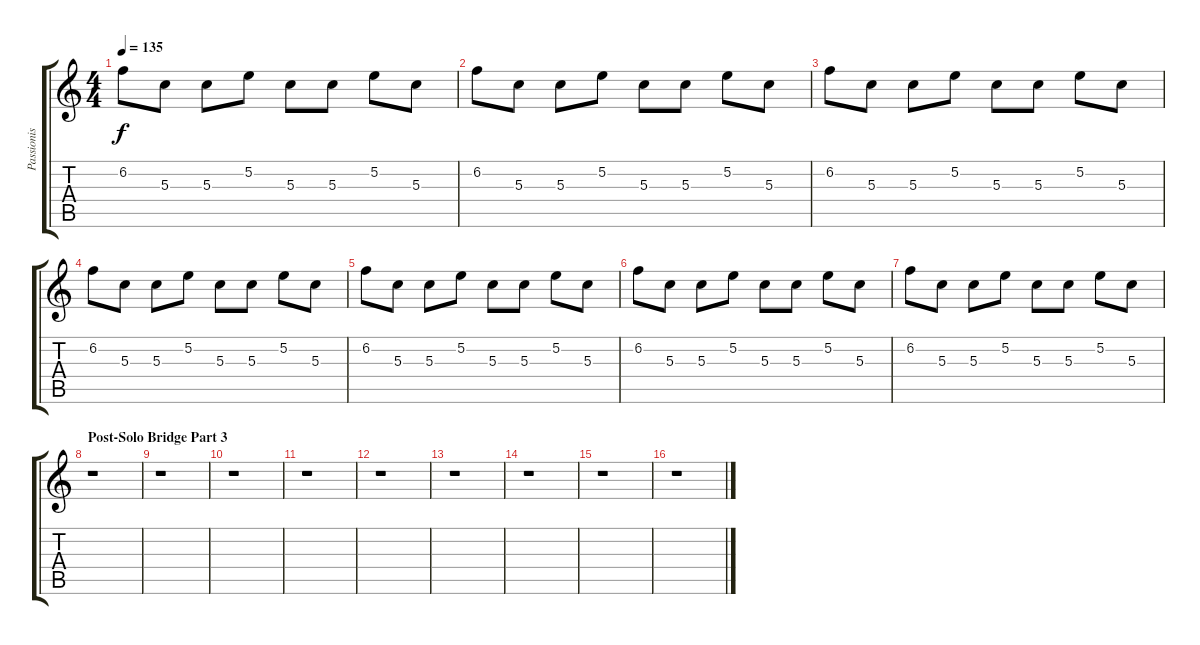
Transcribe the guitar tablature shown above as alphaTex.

\track ("Passionis Piano" "Passionis ") {instrument brightacousticpiano}
\staff {score tabs}
\tuning (E5 B4 G4 D4 A3 D2) {hide}
\ts (4 4)
\tempo 135
\clef g2
\ks c
6.2.8{dy f} 5.3.8 5.3.8 5.2.8 5.3.8 5.3.8 5.2.8 5.3.8 |
6.2.8 5.3.8 5.3.8 5.2.8 5.3.8 5.3.8 5.2.8 5.3.8 |
6.2.8 5.3.8 5.3.8 5.2.8 5.3.8 5.3.8 5.2.8 5.3.8 |
6.2.8 5.3.8 5.3.8 5.2.8 5.3.8 5.3.8 5.2.8 5.3.8 |
6.2.8 5.3.8 5.3.8 5.2.8 5.3.8 5.3.8 5.2.8 5.3.8 |
6.2.8 5.3.8 5.3.8 5.2.8 5.3.8 5.3.8 5.2.8 5.3.8 |
6.2.8 5.3.8 5.3.8 5.2.8 5.3.8 5.3.8 5.2.8 5.3.8 |
\section ("" "Post-Solo Bridge Part 3")
r.1 |
r.1 |
r.1 |
r.1 |
r.1 |
r.1 |
r.1 |
r.1 |
r.1
